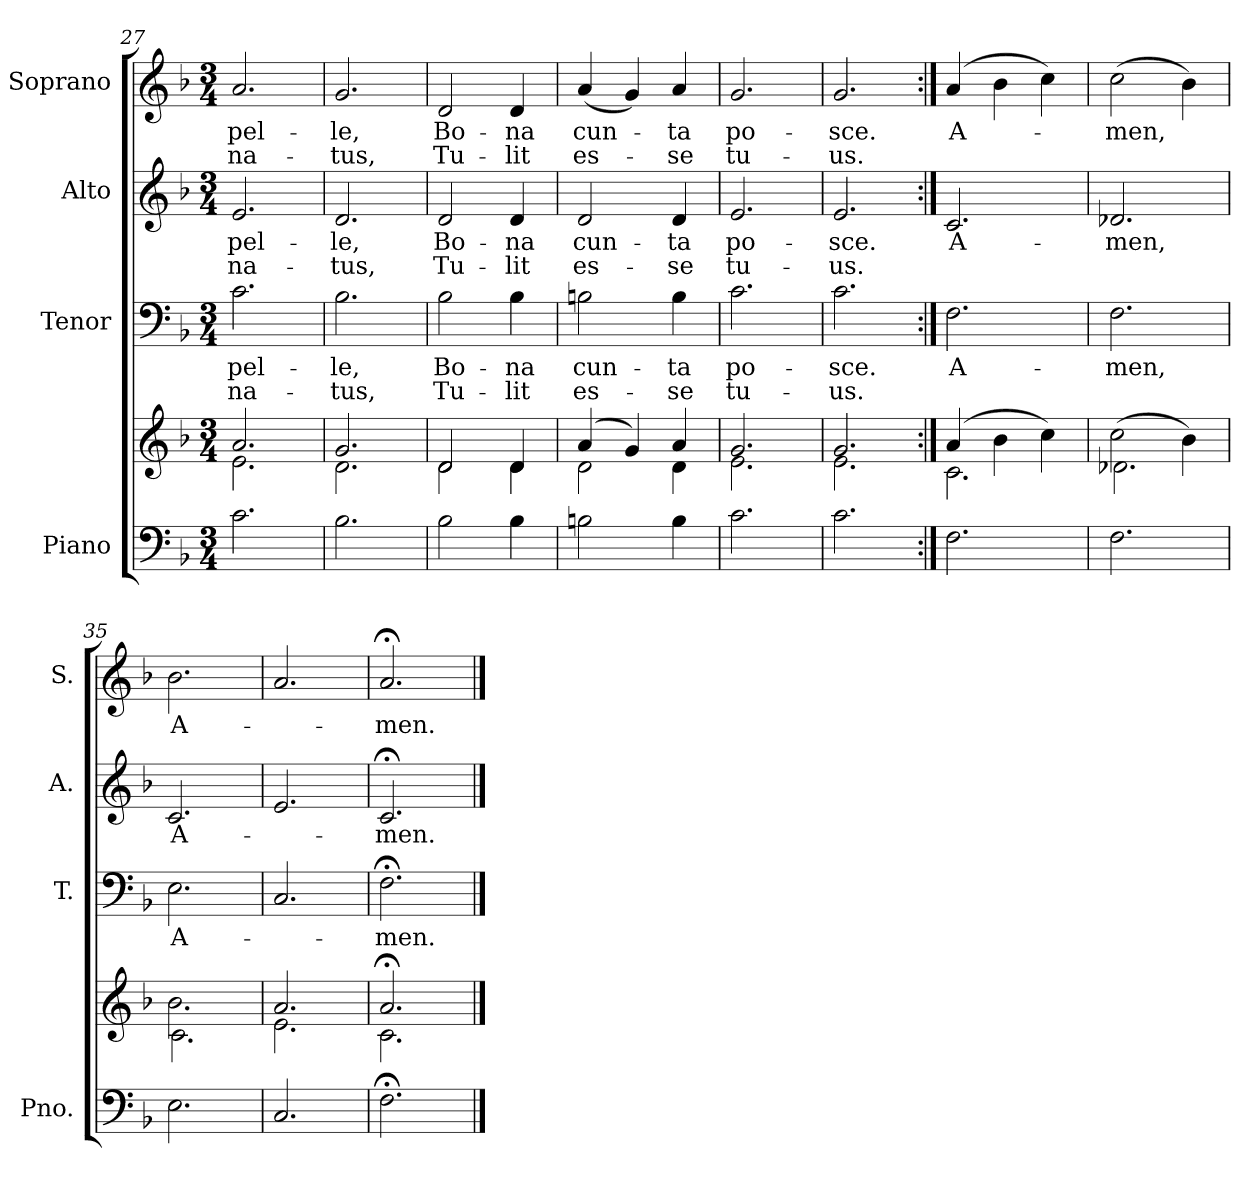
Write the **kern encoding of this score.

**kern	**kern	**kern	**text	**text	**kern	**text	**text	**kern	**text	**text
*part4	*part4	*part3	*part3	*part3	*part2	*part2	*part2	*part1	*part1	*part1
*staff5	*staff4	*staff3	*staff3	*staff3	*staff2	*staff2	*staff2	*staff1	*staff1	*staff1
*I"Piano	*	*I"Tenor	*	*	*I"Alto	*	*	*I"Soprano	*	*
*I'Pno.	*	*I'T.	*	*	*I'A.	*	*	*I'S.	*	*
!!LO:LB:g=z
*clefF4	*clefG2	*clefF4	*	*	*clefG2	*	*	*clefG2	*	*
*k[b-]	*k[b-]	*k[b-]	*	*	*k[b-]	*	*	*k[b-]	*	*
*F:	*F:	*F:	*	*	*F:	*	*	*F:	*	*
*M3/4	*M3/4	*M3/4	*	*	*M3/4	*	*	*M3/4	*	*
=27	=27	=27	=27	=27	=27	=27	=27	=27	=27	=27
*	*^	*	*	*	*	*	*	*	*	*
!	!	!	!	!LO:LY:b	!LO:LY:b	!	!LO:LY:b	!LO:LY:b	!	!LO:LY:b	!LO:LY:b
2.c\	2.a/	2.e\	2.c\	pel-	na-	2.e/	pel-	na-	2.a/	pel-	na-
=28	=28	=28	=28	=28	=28	=28	=28	=28	=28	=28	=28
!	!	!	!	!LO:LY:b	!LO:LY:b	!	!LO:LY:b	!LO:LY:b	!	!LO:LY:b	!LO:LY:b
2.B-\	2.g/	2.d\	2.B-\	-le,	-tus,	2.d/	-le,	-tus,	2.g/	-le,	-tus,
=29	=29	=29	=29	=29	=29	=29	=29	=29	=29	=29	=29
!	!	!	!	!LO:LY:b	!LO:LY:b	!	!LO:LY:b	!LO:LY:b	!	!LO:LY:b	!LO:LY:b
2B-\	2d/	2d\	2B-\	Bo-	Tu-	2d/	Bo-	Tu-	2d/	Bo-	Tu-
!	!	!	!	!LO:LY:b	!LO:LY:b	!	!LO:LY:b	!LO:LY:b	!	!LO:LY:b	!LO:LY:b
4B-\	4d/	4d\	4B-\	-na	-lit	4d/	-na	-lit	4d/	-na	-lit
=30	=30	=30	=30	=30	=30	=30	=30	=30	=30	=30	=30
!	!	!	!	!LO:LY:b	!LO:LY:b	!	!LO:LY:b	!LO:LY:b	!	!LO:LY:b	!LO:LY:b
2Bn\	(<4a/	2d\	2Bn\	cun-	es-	2d/	cun-	es-	(<4a/	cun-	es-
.	4g/)	.	.	.	.	.	.	.	4g/)	.	.
!	!	!	!	!LO:LY:b	!LO:LY:b	!	!LO:LY:b	!LO:LY:b	!	!LO:LY:b	!LO:LY:b
4B\	4a/	4d\	4B\	-ta	-se	4d/	-ta	-se	4a/	-ta	-se
=31	=31	=31	=31	=31	=31	=31	=31	=31	=31	=31	=31
!	!	!	!	!LO:LY:b	!LO:LY:b	!	!LO:LY:b	!LO:LY:b	!	!LO:LY:b	!LO:LY:b
2.c\	2.g/	2.e\	2.c\	po-	tu-	2.e/	po-	tu-	2.g/	po-	tu-
=32	=32	=32	=32	=32	=32	=32	=32	=32	=32	=32	=32
!	!	!	!	!LO:LY:b	!LO:LY:b	!	!LO:LY:b	!LO:LY:b	!	!LO:LY:b	!LO:LY:b
2.c\	2.g/	2.e\	2.c\	-sce.	-us.	2.e/	-sce.	-us.	2.g/	-sce.	-us.
=33:|!	=33:|!	=33:|!	=33:|!	=33:|!	=33:|!	=33:|!	=33:|!	=33:|!	=33:|!	=33:|!	=33:|!
!	!	!	!	!LO:LY:b	!	!	!LO:LY:b	!	!	!LO:LY:b	!
2.F\	(>4a/	2.c\	2.F\	A-	.	2.c/	A-	.	(>4a/	A-	.
.	4b-\	.	.	.	.	.	.	.	4b-\	.	.
.	4cc\)	.	.	.	.	.	.	.	4cc\)	.	.
=34	=34	=34	=34	=34	=34	=34	=34	=34	=34	=34	=34
!	!	!	!	!LO:LY:b	!	!	!LO:LY:b	!	!	!LO:LY:b	!
2.F\	(>2cc\	2.d-X\	2.F\	-men,	.	2.d-X/	-men,	.	(>2cc\	-men,	.
.	4b-\)	.	.	.	.	.	.	.	4b-\)	.	.
=35	=35	=35	=35	=35	=35	=35	=35	=35	=35	=35	=35
!	!	!	!	!LO:LY:b	!	!	!LO:LY:b	!	!	!LO:LY:b	!
2.E\	2.b-\	2.c\	2.E\	A-	.	2.c/	A-	.	2.b-\	A-	.
=36	=36	=36	=36	=36	=36	=36	=36	=36	=36	=36	=36
2.C/	2.a/	2.e\	2.C/	.	.	2.e/	.	.	2.a/	.	.
=37	=37	=37	=37	=37	=37	=37	=37	=37	=37	=37	=37
!	!	!	!	!LO:LY:b	!	!	!LO:LY:b	!	!	!LO:LY:b	!
2.F;<\	2.a;</	2.c\	2.F;<\	-men.	.	2.c;</	-men.	.	2.a;</	-men.	.
*	*v	*v	*	*	*	*	*	*	*	*	*
==	==	==	==	==	==	==	==	==	==	==
*-	*-	*-	*-	*-	*-	*-	*-	*-	*-	*-
